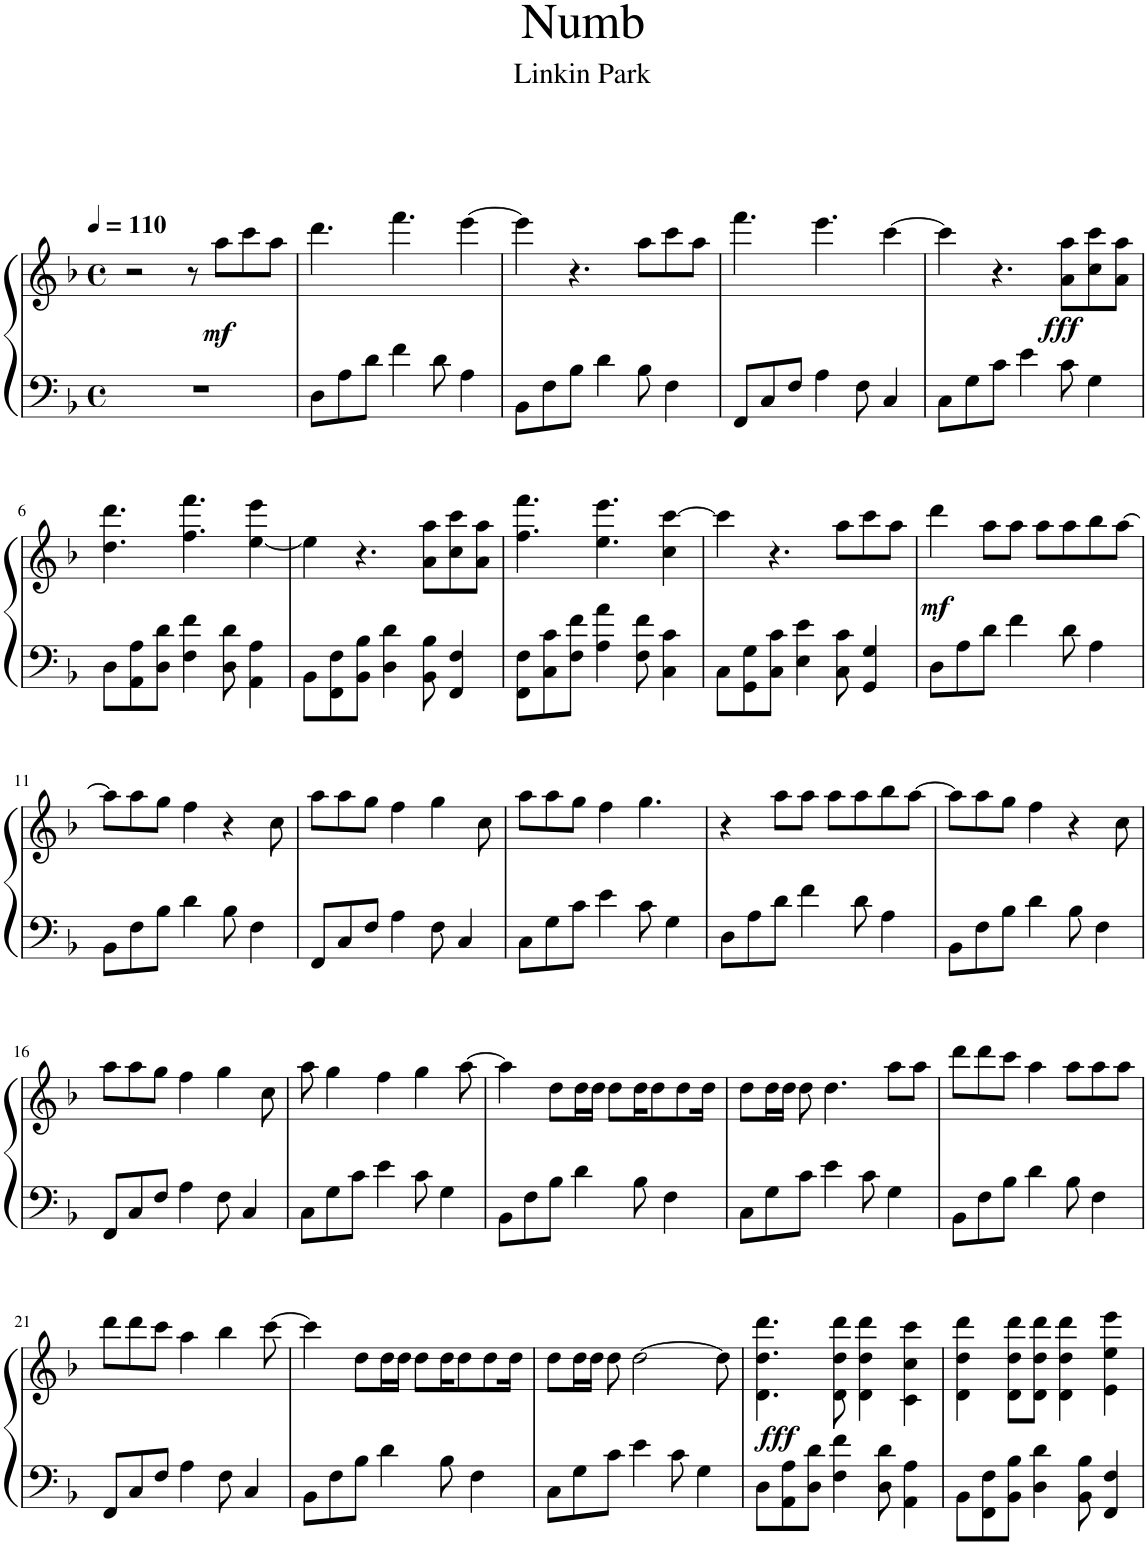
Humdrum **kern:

**kern	**kern	**dynam
*part1	*part1	*part1
*staff2	*staff1	*staff1/2
*I"Piano	*	*
*I'Pno.	*	*
*clefF4	*clefG2	*
*k[b-]	*k[b-]	*
*M4/4	*M4/4	*
*met(c)	*met(c)	*
*MM110	*MM110	*
=1	=1	=1
1r	2r	.
.	8r	.
!	!	!LO:DY:b
.	8aa\L	mf
.	8ccc\	.
.	8aa\J	.
=2	=2	=2
8D\L	4.ddd\	.
8A\	.	.
8d\J	.	.
4f\	4.fff\	.
8d\	.	.
4A\	[4eee\	.
=3	=3	=3
8BB-\L	4eee\]	.
8F\	.	.
8B-\J	4.r	.
4d\	.	.
8B-\	8aa\L	.
4F\	8ccc\	.
.	8aa\J	.
=4	=4	=4
8FF/L	4.fff\	.
8C/	.	.
8F/J	.	.
4A\	4.eee\	.
8F\	.	.
4C/	[4ccc\	.
=5	=5	=5
8C\L	4ccc\]	.
8G\	.	.
8c\J	4.r	.
4e\	.	.
!	!	!LO:DY:b
8c\	8a\ 8aa\L	fff
4G\	8cc\ 8ccc\	.
.	8a\ 8aa\J	.
!!LO:LB:g=z
=6	=6	=6
8D\L	4.dd\ 4.ddd\	.
8AA\ 8A\	.	.
8D\ 8d\J	.	.
4F\ 4f\	4.ff\ 4.fff\	.
8D\ 8d\	.	.
4AA\ 4A\	[4ee\ 4eee\	.
=7	=7	=7
8BB-\L	4ee\]	.
8FF\ 8F\	.	.
8BB-\ 8B-\J	4.r	.
4D\ 4d\	.	.
8BB-\ 8B-\	8a\ 8aa\L	.
4FF/ 4F/	8cc\ 8ccc\	.
.	8a\ 8aa\J	.
=8	=8	=8
8FF\ 8F\L	4.ff\ 4.fff\	.
8C\ 8c\	.	.
8F\ 8f\J	.	.
4A\ 4a\	4.ee\ 4.eee\	.
8F\ 8f\	.	.
4C\ 4c\	4cc\ [4ccc\	.
=9	=9	=9
8C\L	4ccc\]	.
8GG\ 8G\	.	.
8C\ 8c\J	4.r	.
4E\ 4e\	.	.
8C\ 8c\	8aa\L	.
4GG/ 4G/	8ccc\	.
.	8aa\J	.
=10	=10	=10
!	!	!LO:DY:b
8D\L	4ddd\	mf
8A\	.	.
8d\J	8aa\L	.
4f\	8aa\J	.
.	8aa\L	.
8d\	8aa\	.
4A\	8bb-\	.
.	[8aa\J	.
!!LO:LB:g=z
=11	=11	=11
8BB-\L	8aa\L]	.
8F\	8aa\	.
8B-\J	8gg\J	.
4d\	4ff\	.
8B-\	4r	.
4F\	.	.
.	8cc\	.
=12	=12	=12
8FF/L	8aa\L	.
8C/	8aa\	.
8F/J	8gg\J	.
4A\	4ff\	.
8F\	4gg\	.
4C/	.	.
.	8cc\	.
=13	=13	=13
8C\L	8aa\L	.
8G\	8aa\	.
8c\J	8gg\J	.
4e\	4ff\	.
8c\	4.gg\	.
4G\	.	.
=14	=14	=14
8D\L	4r	.
8A\	.	.
8d\J	8aa\L	.
4f\	8aa\J	.
.	8aa\L	.
8d\	8aa\	.
4A\	8bb-\	.
.	[8aa\J	.
=15	=15	=15
8BB-\L	8aa\L]	.
8F\	8aa\	.
8B-\J	8gg\J	.
4d\	4ff\	.
8B-\	4r	.
4F\	.	.
.	8cc\	.
!!LO:LB:g=z
=16	=16	=16
8FF/L	8aa\L	.
8C/	8aa\	.
8F/J	8gg\J	.
4A\	4ff\	.
8F\	4gg\	.
4C/	.	.
.	8cc\	.
=17	=17	=17
8C\L	8aa\	.
8G\	4gg\	.
8c\J	.	.
4e\	4ff\	.
8c\	4gg\	.
4G\	.	.
.	[8aa\	.
=18	=18	=18
8BB-\L	4aa\]	.
8F\	.	.
8B-\J	8dd\L	.
4d\	16dd\L	.
.	16dd\JJ	.
.	8dd\L	.
8B-\	16dd\K	.
.	8dd\	.
4F\	.	.
.	8dd\	.
.	16dd\Jk	.
=19	=19	=19
8C\L	8dd\L	.
8G\	16dd\L	.
.	16dd\JJ	.
8c\J	8dd\	.
4e\	4.dd\	.
8c\	.	.
4G\	8aa\L	.
.	8aa\J	.
=20	=20	=20
8BB-\L	8ddd\L	.
8F\	8ddd\	.
8B-\J	8ccc\J	.
4d\	4aa\	.
8B-\	8aa\L	.
4F\	8aa\	.
.	8aa\J	.
!!LO:LB:g=z
=21	=21	=21
8FF/L	8ddd\L	.
8C/	8ddd\	.
8F/J	8ccc\J	.
4A\	4aa\	.
8F\	4bb-\	.
4C/	.	.
.	[8ccc\	.
=22	=22	=22
8BB-\L	4ccc\]	.
8F\	.	.
8B-\J	8dd\L	.
4d\	16dd\L	.
.	16dd\JJ	.
.	8dd\L	.
8B-\	16dd\K	.
.	8dd\	.
4F\	.	.
.	8dd\	.
.	16dd\Jk	.
=23	=23	=23
8C\L	8dd\L	.
8G\	16dd\L	.
.	16dd\JJ	.
8c\J	8dd\	.
4e\	[2dd\	.
8c\	.	.
4G\	.	.
.	8dd\]	.
=24	=24	=24
!	!	!LO:DY:b
8D\L	4.d\ 4.dd\ 4.ddd\	fff
8AA\ 8A\	.	.
8D\ 8d\J	.	.
4F\ 4f\	8d\ 8dd\ 8ddd\	.
.	4d\ 4dd\ 4ddd\	.
8D\ 8d\	.	.
4AA\ 4A\	4c\ 4cc\ 4ccc\	.
=25	=25	=25
8BB-\L	4d\ 4dd\ 4ddd\	.
8FF\ 8F\	.	.
8BB-\ 8B-\J	8d\ 8dd\ 8ddd\L	.
4D\ 4d\	8d\ 8dd\ 8ddd\J	.
.	4d\ 4dd\ 4ddd\	.
8BB-\ 8B-\	.	.
4FF/ 4F/	4e\ 4ee\ 4eee\	.
=	=	=
*-	*-	*-
